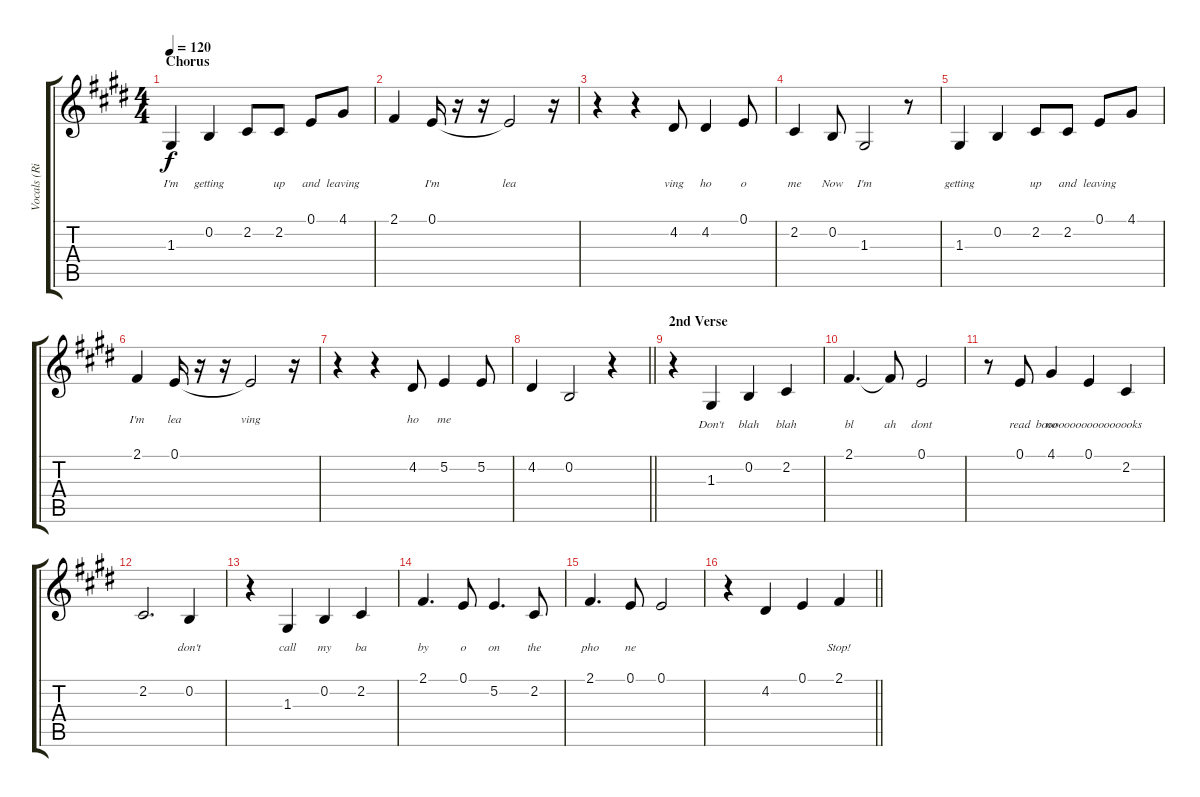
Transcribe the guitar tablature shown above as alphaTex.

\track ("Vocals (Rivers)" "Vocals (Ri") {instrument lead2sawtooth bank 255}
\staff {score tabs}
\tuning (E4 B3 G3 D3 A2 E2) {hide}
\ts (4 4)
\section ("" "Chorus")
\tempo 120
\clef g2
\ks c#minor
1.3.4{lyrics (0 "") lyrics (1 "I'm") lyrics (2 "") lyrics (3 "") lyrics (4 "") dy f} 0.2.4{lyrics (0 "") lyrics (1 "getting") lyrics (2 "") lyrics (3 "") lyrics (4 "")} 2.2.8{lyrics (0 "") lyrics (1 "") lyrics (2 "") lyrics (3 "") lyrics (4 "")} 2.2.8{lyrics (0 "") lyrics (1 "up") lyrics (2 "") lyrics (3 "") lyrics (4 "")} 0.1.8{lyrics (0 "") lyrics (1 "and") lyrics (2 "") lyrics (3 "") lyrics (4 "")} 4.1.8{lyrics (0 "") lyrics (1 "leaving") lyrics (2 "") lyrics (3 "") lyrics (4 "")} |
2.1.4{lyrics (0 "") lyrics (1 "") lyrics (2 "") lyrics (3 "") lyrics (4 "")} 0.1.16{lyrics (0 "") lyrics (1 "I'm") lyrics (2 "") lyrics (3 "") lyrics (4 "")} r.16 r.16 0.1{t}.2{lyrics (0 "") lyrics (1 "lea") lyrics (2 "") lyrics (3 "") lyrics (4 "")} r.16 |
r.4 r.4 4.2.8{lyrics (0 "") lyrics (1 "ving") lyrics (2 "") lyrics (3 "") lyrics (4 "")} 4.2.4{lyrics (0 "") lyrics (1 "ho") lyrics (2 "") lyrics (3 "") lyrics (4 "")} 0.1.8{lyrics (0 "") lyrics (1 "o") lyrics (2 "") lyrics (3 "") lyrics (4 "")} |
2.2.4{lyrics (0 "") lyrics (1 "me") lyrics (2 "") lyrics (3 "") lyrics (4 "")} 0.2.8{lyrics (0 "") lyrics (1 "Now") lyrics (2 "") lyrics (3 "") lyrics (4 "")} 1.3.2{lyrics (0 "") lyrics (1 "I'm") lyrics (2 "") lyrics (3 "") lyrics (4 "")} r.8 |
1.3.4{lyrics (0 "") lyrics (1 "getting") lyrics (2 "") lyrics (3 "") lyrics (4 "")} 0.2.4{lyrics (0 "") lyrics (1 "") lyrics (2 "") lyrics (3 "") lyrics (4 "")} 2.2.8{lyrics (0 "") lyrics (1 "up") lyrics (2 "") lyrics (3 "") lyrics (4 "")} 2.2.8{lyrics (0 "") lyrics (1 "and") lyrics (2 "") lyrics (3 "") lyrics (4 "")} 0.1.8{lyrics (0 "") lyrics (1 "leaving") lyrics (2 "") lyrics (3 "") lyrics (4 "")} 4.1.8{lyrics (0 "") lyrics (1 "") lyrics (2 "") lyrics (3 "") lyrics (4 "")} |
2.1.4{lyrics (0 "") lyrics (1 "I'm") lyrics (2 "") lyrics (3 "") lyrics (4 "")} 0.1.16{lyrics (0 "") lyrics (1 "lea") lyrics (2 "") lyrics (3 "") lyrics (4 "")} r.16 r.16 0.1{t}.2{lyrics (0 "") lyrics (1 "ving") lyrics (2 "") lyrics (3 "") lyrics (4 "")} r.16 |
r.4 r.4 4.2.8{lyrics (0 "") lyrics (1 "ho") lyrics (2 "") lyrics (3 "") lyrics (4 "")} 5.2.4{lyrics (0 "") lyrics (1 "me") lyrics (2 "") lyrics (3 "") lyrics (4 "")} 5.2.8{lyrics (0 "") lyrics (1 "") lyrics (2 "") lyrics (3 "") lyrics (4 "")} |
\barLineRight lightlight
4.2.4 0.2.2 r.4 |
\section ("" "2nd Verse")
r.4 1.3.4{lyrics (0 "") lyrics (1 "") lyrics (2 "Don't") lyrics (3 "") lyrics (4 "")} 0.2.4{lyrics (0 "") lyrics (1 "") lyrics (2 "blah") lyrics (3 "") lyrics (4 "")} 2.2.4{lyrics (0 "") lyrics (1 "") lyrics (2 "blah") lyrics (3 "") lyrics (4 "")} |
2.1.4{d lyrics (0 "") lyrics (1 "") lyrics (2 "bl") lyrics (3 "") lyrics (4 "")} 2.1{t}.8{lyrics (0 "") lyrics (1 "") lyrics (2 "ah") lyrics (3 "") lyrics (4 "")} 0.1.2{lyrics (0 "") lyrics (1 "") lyrics (2 "dont") lyrics (3 "") lyrics (4 "")} |
\ks e
r.8 0.1.8{lyrics (0 "") lyrics (1 "") lyrics (2 "read") lyrics (3 "") lyrics (4 "")} 4.1.4{lyrics (0 "") lyrics (1 "") lyrics (2 "no") lyrics (3 "") lyrics (4 "")} 0.1.4{lyrics (0 "") lyrics (1 "") lyrics (2 "booooooooooooooooks") lyrics (3 "") lyrics (4 "")} 2.2.4{lyrics (0 "") lyrics (1 "") lyrics (2 "") lyrics (3 "") lyrics (4 "")} |
\ks c#minor
2.2.2{d lyrics (0 "") lyrics (1 "") lyrics (2 "") lyrics (3 "") lyrics (4 "")} 0.2.4{lyrics (0 "") lyrics (1 "") lyrics (2 "don't") lyrics (3 "") lyrics (4 "")} |
r.4 1.3.4{lyrics (0 "") lyrics (1 "") lyrics (2 "call") lyrics (3 "") lyrics (4 "")} 0.2.4{lyrics (0 "") lyrics (1 "") lyrics (2 "my") lyrics (3 "") lyrics (4 "")} 2.2.4{lyrics (0 "") lyrics (1 "") lyrics (2 "ba") lyrics (3 "") lyrics (4 "")} |
2.1.4{d lyrics (0 "") lyrics (1 "") lyrics (2 "by") lyrics (3 "") lyrics (4 "")} 0.1.8{lyrics (0 "") lyrics (1 "") lyrics (2 "o") lyrics (3 "") lyrics (4 "")} 5.2.4{d lyrics (0 "") lyrics (1 "") lyrics (2 "on") lyrics (3 "") lyrics (4 "")} 2.2.8{lyrics (0 "") lyrics (1 "") lyrics (2 "the") lyrics (3 "") lyrics (4 "")} |
\ks e
2.1.4{d lyrics (0 "") lyrics (1 "") lyrics (2 "pho") lyrics (3 "") lyrics (4 "")} 0.1.8{lyrics (0 "") lyrics (1 "") lyrics (2 "ne") lyrics (3 "") lyrics (4 "")} 0.1.2{lyrics (0 "") lyrics (1 "") lyrics (2 "") lyrics (3 "") lyrics (4 "")} |
\barLineRight lightlight
\ks c#minor
r.4 4.2.4{lyrics (0 "") lyrics (1 "") lyrics (2 "") lyrics (3 "") lyrics (4 "")} 0.1.4{lyrics (0 "") lyrics (1 "") lyrics (2 "") lyrics (3 "") lyrics (4 "")} 2.1.4{lyrics (0 "") lyrics (1 "") lyrics (2 "Stop!") lyrics (3 "") lyrics (4 "")}
